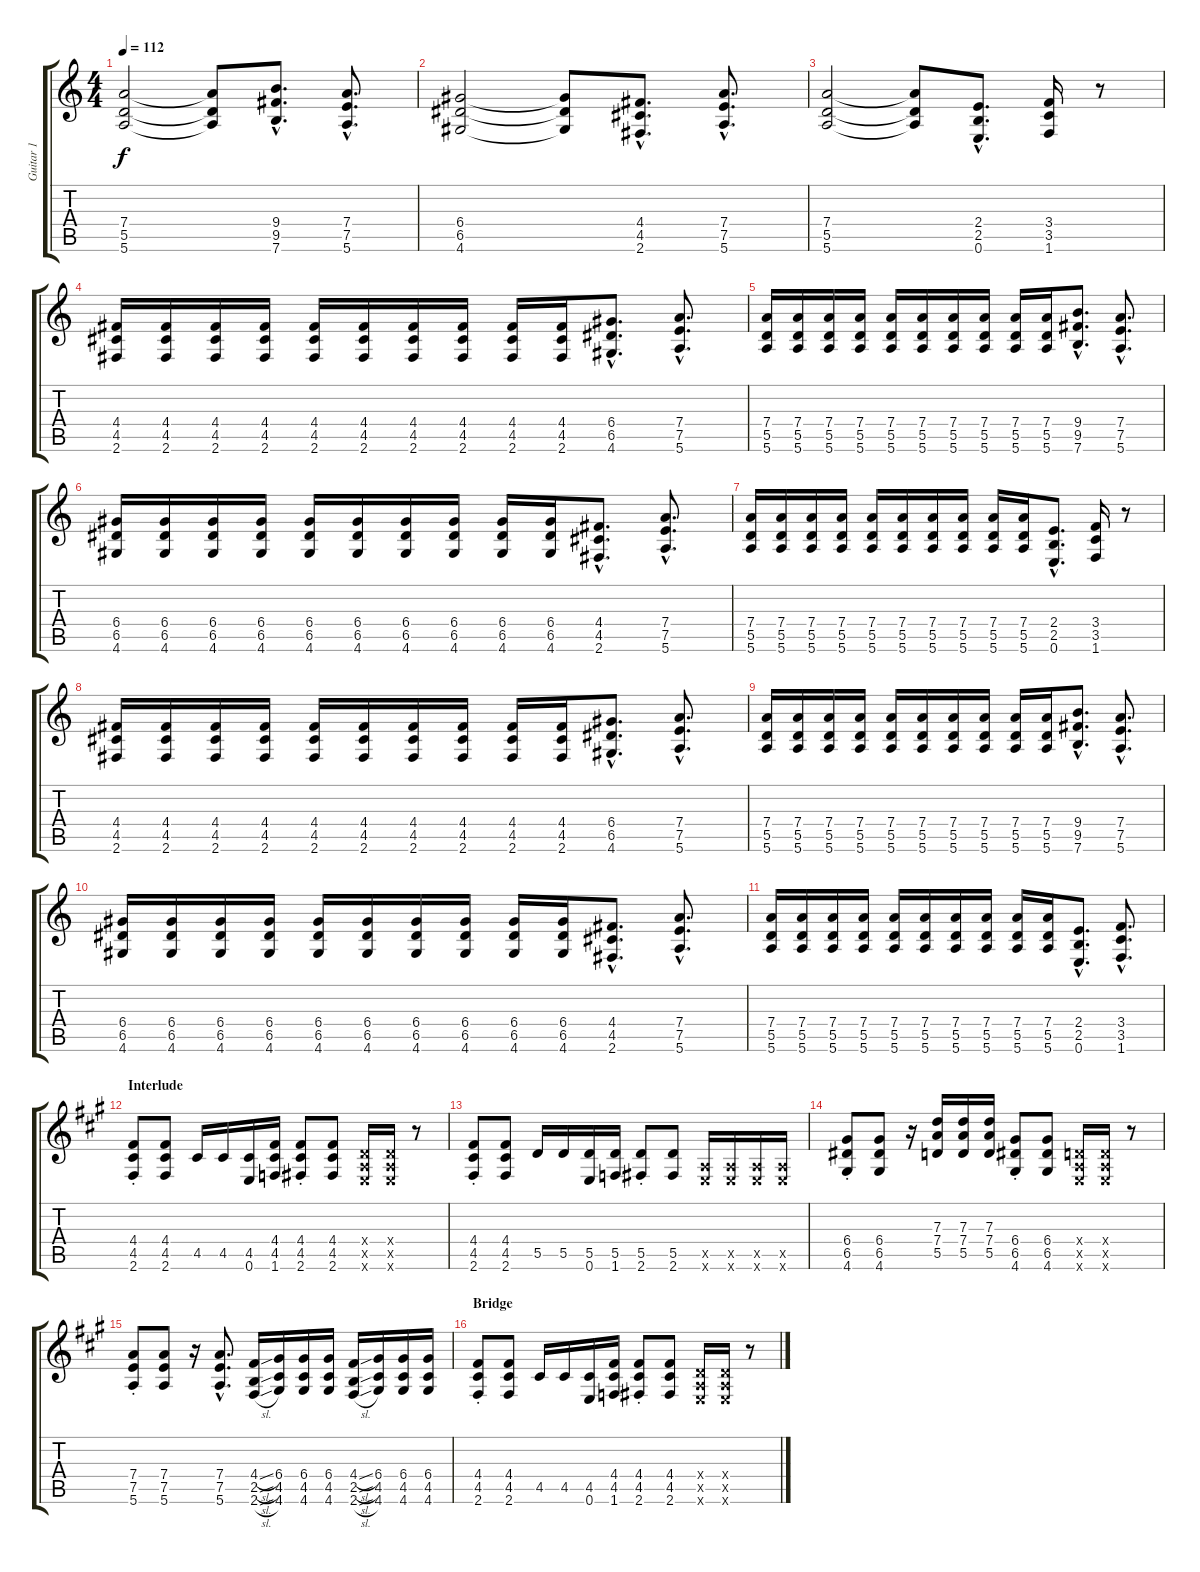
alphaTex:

\track ("Guitar 1" "Guitar 1") {instrument distortionguitar}
\staff {score tabs}
\tuning (E4 B3 G3 D3 A2 E2) {hide}
\ts (4 4)
\tempo 112
\clef g2
\ks c
(7.4 5.5 5.6).2{dy f} (7.4{t} 5.5{t} 5.6{t}).8 (9.4{hac} 9.5{hac} 7.6{hac}).8{d} (7.4{hac} 7.5{hac} 5.6{hac}).8{d} |
(6.4 6.5 4.6).2 (6.4{t} 6.5{t} 4.6{t}).8 (4.4{hac} 4.5{hac} 2.6{hac}).8{d} (7.4{hac} 7.5{hac} 5.6{hac}).8{d} |
(7.4 5.5 5.6).2 (7.4{t} 5.5{t} 5.6{t}).8 (2.4{hac} 2.5{hac} 0.6{hac}).8{d} (3.4 3.5 1.6).16 r.8 |
(4.4 4.5 2.6).16 (4.4 4.5 2.6).16 (4.4 4.5 2.6).16 (4.4 4.5 2.6).16 (4.4 4.5 2.6).16 (4.4 4.5 2.6).16 (4.4 4.5 2.6).16 (4.4 4.5 2.6).16 (4.4 4.5 2.6).16 (4.4 4.5 2.6).16 (6.4{hac} 6.5{hac} 4.6{hac}).8{d} (7.4{hac} 7.5{hac} 5.6{hac}).8{d} |
(7.4 5.5 5.6).16 (7.4 5.5 5.6).16 (7.4 5.5 5.6).16 (7.4 5.5 5.6).16 (7.4 5.5 5.6).16 (7.4 5.5 5.6).16 (7.4 5.5 5.6).16 (7.4 5.5 5.6).16 (7.4 5.5 5.6).16 (7.4 5.5 5.6).16 (9.4{hac} 9.5{hac} 7.6{hac}).8{d} (7.4{hac} 7.5{hac} 5.6{hac}).8{d} |
(6.4 6.5 4.6).16 (6.4 6.5 4.6).16 (6.4 6.5 4.6).16 (6.4 6.5 4.6).16 (6.4 6.5 4.6).16 (6.4 6.5 4.6).16 (6.4 6.5 4.6).16 (6.4 6.5 4.6).16 (6.4 6.5 4.6).16 (6.4 6.5 4.6).16 (4.4{hac} 4.5{hac} 2.6{hac}).8{d} (7.4{hac} 7.5{hac} 5.6{hac}).8{d} |
(7.4 5.5 5.6).16 (7.4 5.5 5.6).16 (7.4 5.5 5.6).16 (7.4 5.5 5.6).16 (7.4 5.5 5.6).16 (7.4 5.5 5.6).16 (7.4 5.5 5.6).16 (7.4 5.5 5.6).16 (7.4 5.5 5.6).16 (7.4 5.5 5.6).16 (2.4{hac} 2.5{hac} 0.6{hac}).8{d} (3.4 3.5 1.6).16 r.8 |
(4.4 4.5 2.6).16 (4.4 4.5 2.6).16 (4.4 4.5 2.6).16 (4.4 4.5 2.6).16 (4.4 4.5 2.6).16 (4.4 4.5 2.6).16 (4.4 4.5 2.6).16 (4.4 4.5 2.6).16 (4.4 4.5 2.6).16 (4.4 4.5 2.6).16 (6.4{hac} 6.5{hac} 4.6{hac}).8{d} (7.4{hac} 7.5{hac} 5.6{hac}).8{d} |
(7.4 5.5 5.6).16 (7.4 5.5 5.6).16 (7.4 5.5 5.6).16 (7.4 5.5 5.6).16 (7.4 5.5 5.6).16 (7.4 5.5 5.6).16 (7.4 5.5 5.6).16 (7.4 5.5 5.6).16 (7.4 5.5 5.6).16 (7.4 5.5 5.6).16 (9.4{hac} 9.5{hac} 7.6{hac}).8{d} (7.4{hac} 7.5{hac} 5.6{hac}).8{d} |
(6.4 6.5 4.6).16 (6.4 6.5 4.6).16 (6.4 6.5 4.6).16 (6.4 6.5 4.6).16 (6.4 6.5 4.6).16 (6.4 6.5 4.6).16 (6.4 6.5 4.6).16 (6.4 6.5 4.6).16 (6.4 6.5 4.6).16 (6.4 6.5 4.6).16 (4.4{hac} 4.5{hac} 2.6{hac}).8{d} (7.4{hac} 7.5{hac} 5.6{hac}).8{d} |
(7.4 5.5 5.6).16 (7.4 5.5 5.6).16 (7.4 5.5 5.6).16 (7.4 5.5 5.6).16 (7.4 5.5 5.6).16 (7.4 5.5 5.6).16 (7.4 5.5 5.6).16 (7.4 5.5 5.6).16 (7.4 5.5 5.6).16 (7.4 5.5 5.6).16 (2.4{hac} 2.5{hac} 0.6{hac}).8{d} (3.4{hac} 3.5{hac} 1.6{hac}).8{d} |
\section ("" "Interlude")
\ks a
(4.4{st} 4.5{st} 2.6{st}).8 (4.4 4.5 2.6).8 4.5.16 4.5.16 (4.5 0.6).16 (4.4 4.5 1.6).16 (4.4{st} 4.5{st} 2.6{st}).8 (4.4 4.5 2.6).8 (0.4{x} 0.5{x} 0.6{x}).16 (0.4{x} 0.5{x} 0.6{x}).16 r.8 |
(4.4{st} 4.5{st} 2.6{st}).8 (4.4 4.5 2.6).8 5.5.16 5.5.16 (5.5 0.6).16 (5.5 1.6).16 (5.5{st} 2.6{st}).8 (5.5 2.6).8 (0.5{x} 0.6{x}).16 (0.5{x} 0.6{x}).16 (0.5{x} 0.6{x}).16 (0.5{x} 0.6{x}).16 |
(6.4{st} 6.5{st} 4.6{st}).8 (6.4 6.5 4.6).8 r.16 (7.3 7.4 5.5).16 (7.3 7.4 5.5).16 (7.3 7.4 5.5).16 (6.4{st} 6.5{st} 4.6{st}).8 (6.4 6.5 4.6).8 (0.4{x} 0.5{x} 0.6{x}).16 (0.4{x} 0.5{x} 0.6{x}).16 r.8 |
(7.4{st} 7.5{st} 5.6{st}).8 (7.4 7.5 5.6).8 r.16 (7.4{hac} 7.5{hac} 5.6{hac}).8{d} (4.4{sl} 2.5{sl} 2.6{sl}).16 (6.4 4.5 4.6).16 (6.4 4.5 4.6).16 (6.4 4.5 4.6).16 (4.4{sl} 2.5{sl} 2.6{sl}).16 (6.4 4.5 4.6).16 (6.4 4.5 4.6).16 (6.4 4.5 4.6).16 |
\section ("" "Bridge")
(4.4{st} 4.5{st} 2.6{st}).8 (4.4 4.5 2.6).8 4.5.16 4.5.16 (4.5 0.6).16 (4.4 4.5 1.6).16 (4.4{st} 4.5{st} 2.6{st}).8 (4.4 4.5 2.6).8 (0.4{x} 0.5{x} 0.6{x}).16 (0.4{x} 0.5{x} 0.6{x}).16 r.8
